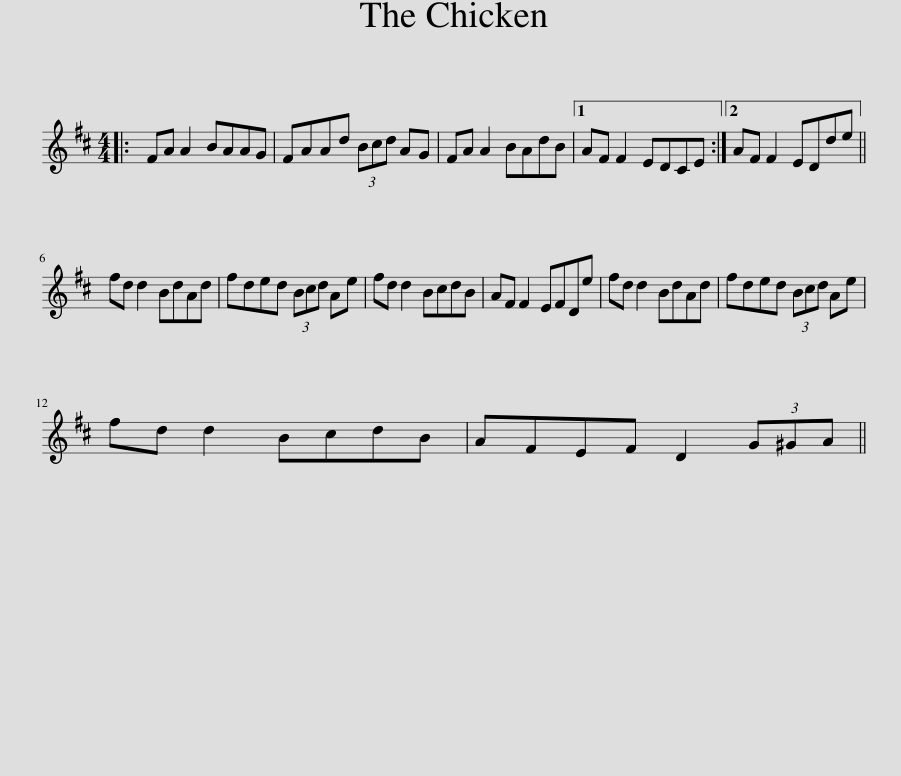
X:1
L:1/8
M:4/4
I:linebreak $
K:D
V:1 treble
V:1
|: FA A2 BAAG | FAAd (3Bcd AG | FA A2 BAdB |1 AF F2 EDCE :|2 AF F2 EDde ||$ %5
 fd d2 BdAd | fded (3Bcd Ae | fd d2 BcdB | AF F2 EFDe | fd d2 BdAd | %10
 fded (3Bcd Ae |$ fd d2 BcdB | AFEF D2 (3G^GA || %13
